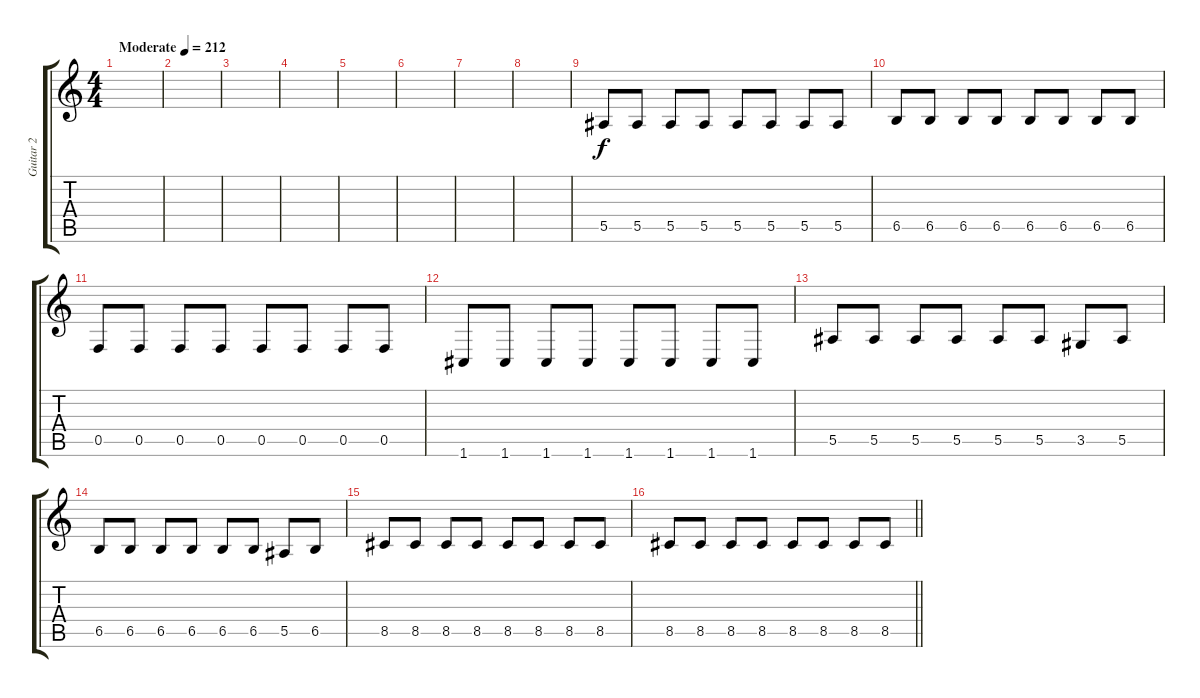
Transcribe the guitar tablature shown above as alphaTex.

\track ("Guitar 2" "Guitar 2") {instrument overdrivenguitar}
\staff {score tabs}
\tuning (C4 G3 Eb3 Bb2 F2 C2) {hide}
\ts (4 4)
\tempo (212 "Moderate")
\clef g2
\ks c
|
|
|
|
|
|
|
|
5.5.8{volume 9} 5.5.8 5.5.8 5.5.8 5.5.8 5.5.8 5.5.8 5.5.8 |
6.5.8 6.5.8 6.5.8 6.5.8 6.5.8 6.5.8 6.5.8 6.5.8 |
0.5.8 0.5.8 0.5.8 0.5.8 0.5.8 0.5.8 0.5.8 0.5.8 |
1.6.8 1.6.8 1.6.8 1.6.8 1.6.8 1.6.8 1.6.8 1.6.8 |
5.5.8 5.5.8 5.5.8 5.5.8 5.5.8 5.5.8 3.5.8 5.5.8 |
6.5.8 6.5.8 6.5.8 6.5.8 6.5.8 6.5.8 5.5.8 6.5.8 |
8.5.8 8.5.8 8.5.8 8.5.8 8.5.8 8.5.8 8.5.8 8.5.8 |
\barLineRight lightlight
8.5.8 8.5.8 8.5.8 8.5.8 8.5.8 8.5.8 8.5.8 8.5.8
